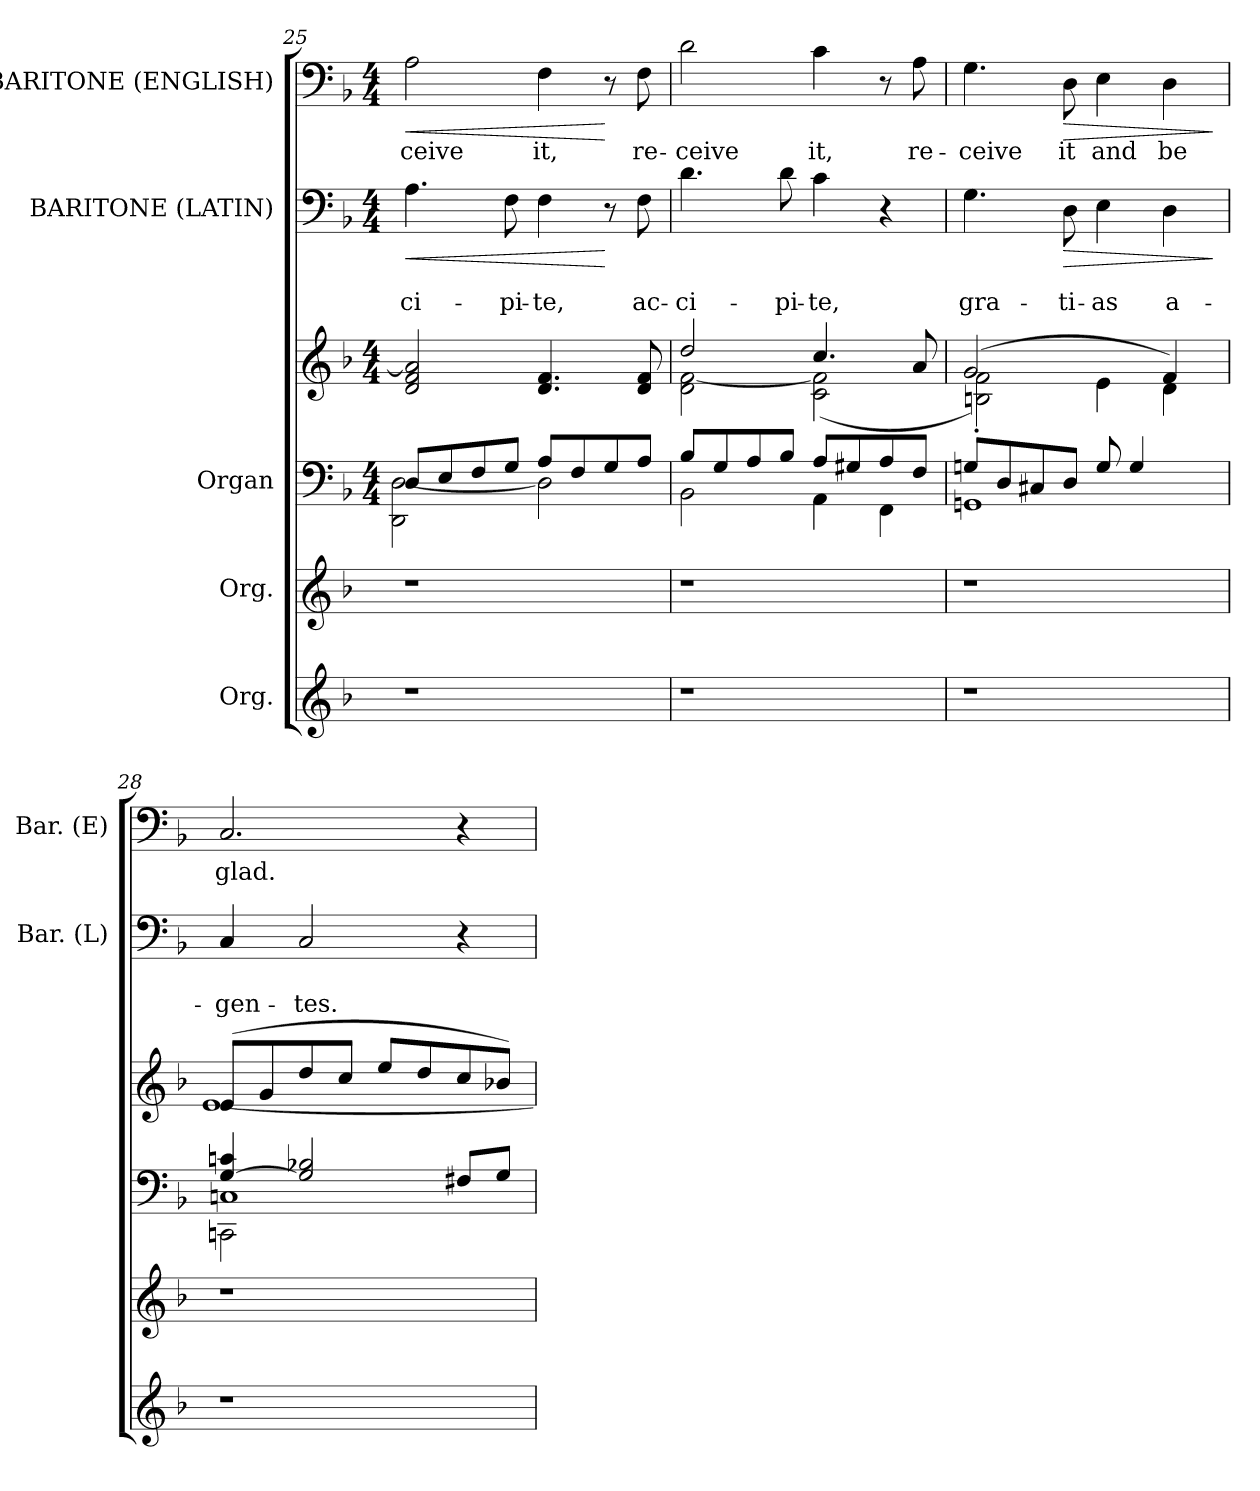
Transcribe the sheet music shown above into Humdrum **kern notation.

**kern	**kern	**kern	**kern	**kern	**text	**text	**dynam	**kern	**text	**dynam
*part5	*part4	*part3	*part3	*part2	*part2	*part2	*part2	*part1	*part1	*part1
*staff6	*staff5	*staff4	*staff3	*staff2	*staff2	*staff2	*staff2	*staff1	*staff1	*staff1
*I"Org.	*I"Org.	*I"Organ	*	*I"BARITONE (LATIN)	*	*	*	*I"BARITONE (ENGLISH)	*	*
*	*	*	*	*I'Bar. (L)	*	*	*	*I'Bar. (E)	*	*
*clefG2	*clefG2	*clefF4	*clefG2	*clefF4	*	*	*	*clefF4	*	*
*k[b-]	*k[b-]	*k[b-]	*k[b-]	*k[b-]	*	*	*	*k[b-]	*	*
*F:	*F:	*F:	*F:	*F:	*	*	*	*F:	*	*
*	*	*M4/4	*M4/4	*M4/4	*	*	*	*M4/4	*	*
=25	=25	=25	=25	=25	=25	=25	=25	=25	=25	=25
*	*	*^	*	*	*	*	*	*	*	*
!	!	!	!	!	!	!	!LO:LY:b	!LO:HP:b	!	!LO:LY:b	!LO:HP:b
1r	1r	8D/L	2DD\ [<2D\	2d/ 2f/ 2a/]	4.A\	.	-ci-	<	2A\	-ceive	<
.	.	8E/	.	.	.	.	.	.	.	.	.
.	.	8F/	.	.	.	.	.	.	.	.	.
!	!	!	!	!	!	!	!LO:LY:b	!	!	!	!
.	.	8G/J	.	.	8F\	.	-pi-	.	.	.	.
!	!	!	!	!	!	!	!LO:LY:b	!	!	!LO:LY:b	!
.	.	8A/L	2D\]	4.d/ 4.f/	4F\	.	-te,	.	4F\	it,	.
.	.	8F/	.	.	.	.	.	.	.	.	.
.	.	8G/	.	.	8r	.	.	[	8r	.	[
!	!	!	!	!	!	!	!LO:LY:b	!	!	!LO:LY:b	!
.	.	8A/J	.	8d/ 8f/	8F\	.	ac-	.	8F\	re-	.
=26	=26	=26	=26	=26	=26	=26	=26	=26	=26	=26	=26
*	*	*	*	*^	*	*	*	*	*	*	*
!	!	!	!	!	!	!	!	!LO:LY:b	!	!	!LO:LY:b	!
1r	1r	8B-/L	2BB-\	2dd/	2d\ [<2f\	4.d\	.	-ci-	.	2d\	-ceive	.
.	.	8G/	.	.	.	.	.	.	.	.	.	.
.	.	8A/	.	.	.	.	.	.	.	.	.	.
!	!	!	!	!	!	!	!	!LO:LY:b	!	!	!	!
.	.	8B-/J	.	.	.	8d\	.	-pi-	.	.	.	.
!	!	!	!	!	!	!	!	!LO:LY:b	!	!	!LO:LY:b	!
.	.	8A/L	4AA\	4.cc/	(2c\ 2f\]	4c\	.	-te,	.	4c\	it,	.
.	.	8G#X/	.	.	.	.	.	.	.	.	.	.
.	.	8A/	4FF\	.	.	4r	.	.	.	8r	.	.
!	!	!	!	!	!	!	!	!	!	!	!LO:LY:b	!
.	.	8F/J	.	8a/	.	.	.	.	.	8A\	re-	.
=27	=27	=27	=27	=27	=27	=27	=27	=27	=27	=27	=27	=27
!	!	!	!	!	!	!	!	!LO:LY:b	!	!	!LO:LY:b:rj	!
1r	1r	8Gn/L	1GGn	(2g/)	2Bn\'< 2f\'<	4.G\	.	gra-	.	4.G\	-ceive	.
.	.	8D/	.	.	.	.	.	.	.	.	.	.
.	.	8C#X/	.	.	.	.	.	.	.	.	.	.
!	!	!	!	!	!	!	!	!LO:LY:b	!LO:HP:b	!	!LO:LY:b	!LO:HP:b
.	.	8D/J	.	.	.	8D\	.	-ti-	>	8D\	it	>
!	!	!	!	!	!	!	!	!LO:LY:b	!	!	!LO:LY:b	!
.	.	8G/	.	4ryy	4e\	4E\	.	-as	.	4E\	and	.
.	.	4G/	.	.	.	.	.	.	.	.	.	.
!	!	!	!	!	!	!	!	!LO:LY:b	!	!	!LO:LY:b	!
.	.	.	.	4f/)	4d\	4D\	.	a-	.	4D\	be	.
.	.	8ryy	.	.	.	.	.	.	.	.	.	.
*	*	*v	*v	*	*	*	*	*	*	*	*	*
*	*	*	*v	*v	*	*	*	*	*	*	*
.	.	.	.	.	.	.	]	.	.	]
!!LO:LB:g=z
=28	=28	=28	=28	=28	=28	=28	=28	=28	=28	=28
*	*	*^	*^	*	*	*	*	*	*	*
*	*	*	*^	*	*	*	*	*	*	*	*	*
!	!	!	!	!	!	!	!	!	!LO:LY:b	!	!	!LO:LY:b	!
1r	1r	[>4G/ 4cn/	1Cn	2CCn\	(>8e/L	[<1e	4C/	.	-gen-	.	2.C/	glad.	.
.	.	.	.	.	8g/	.	.	.	.	.	.	.	.
!	!	!	!	!	!	!	!	!	!LO:LY:b	!	!	!	!
.	.	2G/] 2B-X/	.	.	8dd/	.	2C/	.	-tes.	.	.	.	.
.	.	.	.	.	8cc/J	.	.	.	.	.	.	.	.
.	.	.	.	2ryy	8ee/L	.	.	.	.	.	.	.	.
.	.	.	.	.	8dd/	.	.	.	.	.	.	.	.
.	.	8F#X/L	.	.	8cc/	.	4r	.	.	.	4r	.	.
.	.	8G/J	.	.	8b-X/J)	.	.	.	.	.	.	.	.
*	*	*v	*v	*v	*	*	*	*	*	*	*	*	*
*	*	*	*v	*v	*	*	*	*	*	*	*
=	=	=	=	=	=	=	=	=	=	=
*-	*-	*-	*-	*-	*-	*-	*-	*-	*-	*-
